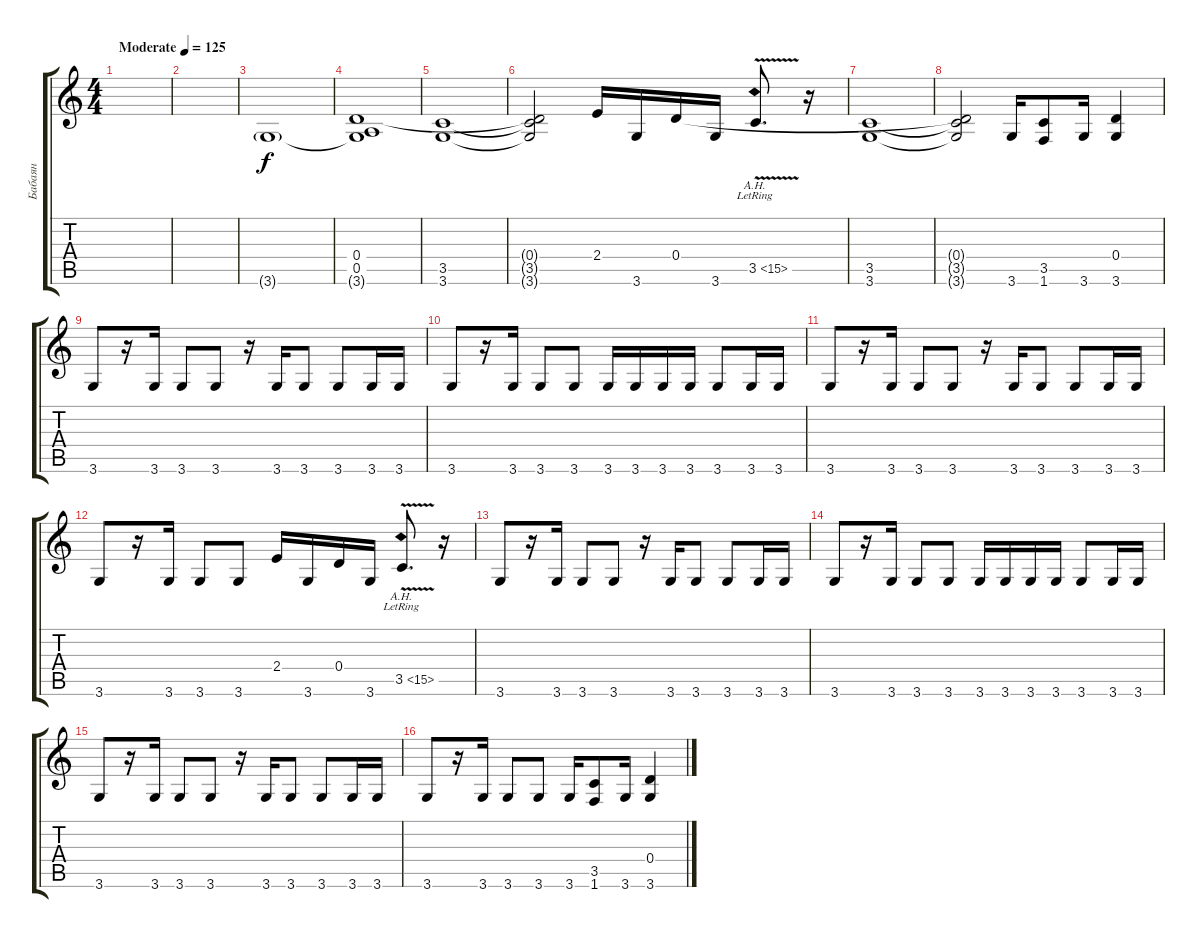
\track ("Бабаян" "Бабаян") {instrument distortionguitar}
\staff {score tabs}
\tuning (E4 B3 G3 D3 A2 E2) {hide}
\ts (4 4)
\tempo (125 "Moderate")
\clef g2
\ks c
|
|
3.6{g}.1 |
(0.4 0.5 3.6{t}).1{dy f} |
(3.5 3.6).1 |
(0.4{t} 3.5{t} 3.6{t}).2 2.4.16 3.6.16 0.4.16 3.6.16 3.5{ah 12 v lr}.8{d} r.16 |
(3.5 3.6).1 |
(0.4{t} 3.5{t} 3.6{t}).2 3.6.16 (3.5 1.6).8 3.6.16 (0.4 3.6).4 |
3.6.8 r.16 3.6.16 3.6.8 3.6.8 r.16 3.6.16 3.6.8 3.6.8 3.6.16 3.6.16 |
3.6.8 r.16 3.6.16 3.6.8 3.6.8 3.6.16 3.6.16 3.6.16 3.6.16 3.6.8 3.6.16 3.6.16 |
3.6.8 r.16 3.6.16 3.6.8 3.6.8 r.16 3.6.16 3.6.8 3.6.8 3.6.16 3.6.16 |
3.6.8 r.16 3.6.16 3.6.8 3.6.8 2.4.16 3.6.16 0.4.16 3.6.16 3.5{ah 12 v lr}.8{d} r.16 |
3.6.8 r.16 3.6.16 3.6.8 3.6.8 r.16 3.6.16 3.6.8 3.6.8 3.6.16 3.6.16 |
3.6.8 r.16 3.6.16 3.6.8 3.6.8 3.6.16 3.6.16 3.6.16 3.6.16 3.6.8 3.6.16 3.6.16 |
3.6.8 r.16 3.6.16 3.6.8 3.6.8 r.16 3.6.16 3.6.8 3.6.8 3.6.16 3.6.16 |
3.6.8 r.16 3.6.16 3.6.8 3.6.8 3.6.16 (3.5 1.6).8 3.6.16 (0.4 3.6).4
